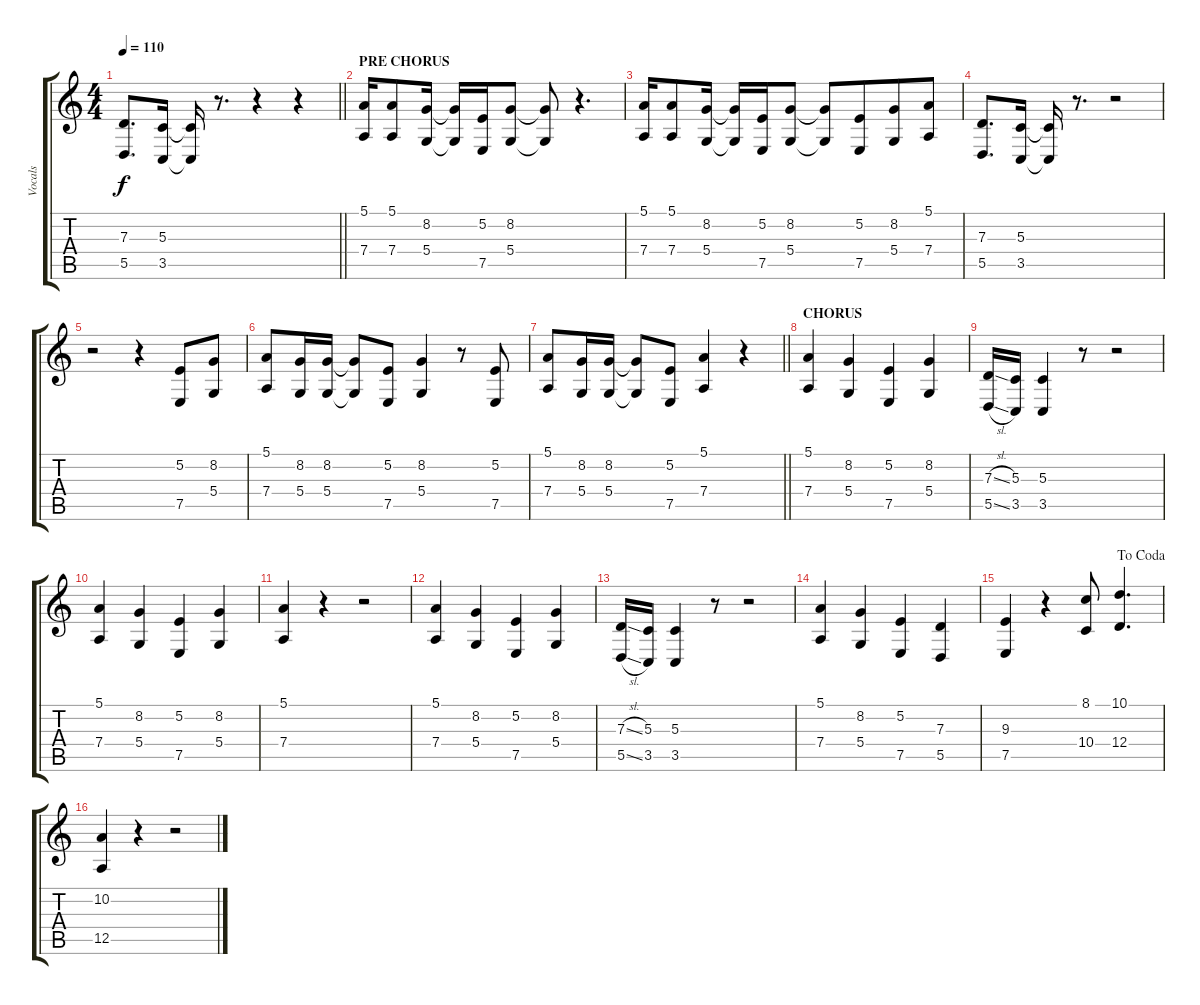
\track ("Vocals" "Vocals") {instrument tenorsax}
\staff {score tabs}
\tuning (E4 B3 G3 D3 A2 E2) {hide}
\ts (4 4)
\tempo 110
\clef g2
\barLineRight lightlight
\ks aminor
(7.3 5.5).8{d dy f} (5.3 3.5).16 (5.3{t} 3.5{t}).16 r.8{d} r.4 r.4 |
\section ("" "PRE CHORUS")
(5.1 7.4).16 (5.1 7.4).8 (8.2 5.4).16 (8.2{t} 5.4{t}).16 (5.2 7.5).16 (8.2 5.4).8 (8.2{t} 5.4{t}).8 r.4{d} |
(5.1 7.4).16 (5.1 7.4).8 (8.2 5.4).16 (8.2{t} 5.4{t}).16 (5.2 7.5).16 (8.2 5.4).8 (8.2{t} 5.4{t}).8 (5.2 7.5).8{beam merge} (8.2 5.4).8 (5.1 7.4).8 |
(7.3 5.5).8{d} (5.3 3.5).16 (5.3{t} 3.5{t}).16 r.8{d} r.2 |
r.2 r.4 (5.2 7.5).8 (8.2 5.4).8 |
(5.1 7.4).8 (8.2 5.4).16 (8.2 5.4).16 (8.2{t} 5.4{t}).8 (5.2 7.5).8 (8.2 5.4).4 r.8 (5.2 7.5).8 |
\barLineRight lightlight
(5.1 7.4).8 (8.2 5.4).16 (8.2 5.4).16 (8.2{t} 5.4{t}).8 (5.2 7.5).8 (5.1 7.4).4 r.4 |
\section ("" "CHORUS")
(5.1 7.4).4 (8.2 5.4).4 (5.2 7.5).4 (8.2 5.4).4 |
(7.3{sl} 5.5{sl}).16 (5.3 3.5).16 (5.3 3.5).4 r.8 r.2 |
(5.1 7.4).4 (8.2 5.4).4 (5.2 7.5).4 (8.2 5.4).4 |
(5.1 7.4).4 r.4 r.2 |
(5.1 7.4).4 (8.2 5.4).4 (5.2 7.5).4 (8.2 5.4).4 |
(7.3{sl} 5.5{sl}).16 (5.3 3.5).16 (5.3 3.5).4 r.8 r.2 |
(5.1 7.4).4 (8.2 5.4).4 (5.2 7.5).4 (7.3 5.5).4 |
\jump dacoda
(9.3 7.5).4 r.4 (8.1 10.4).8 (10.1 12.4).4{d} |
(10.2 12.5).4 r.4 r.2
